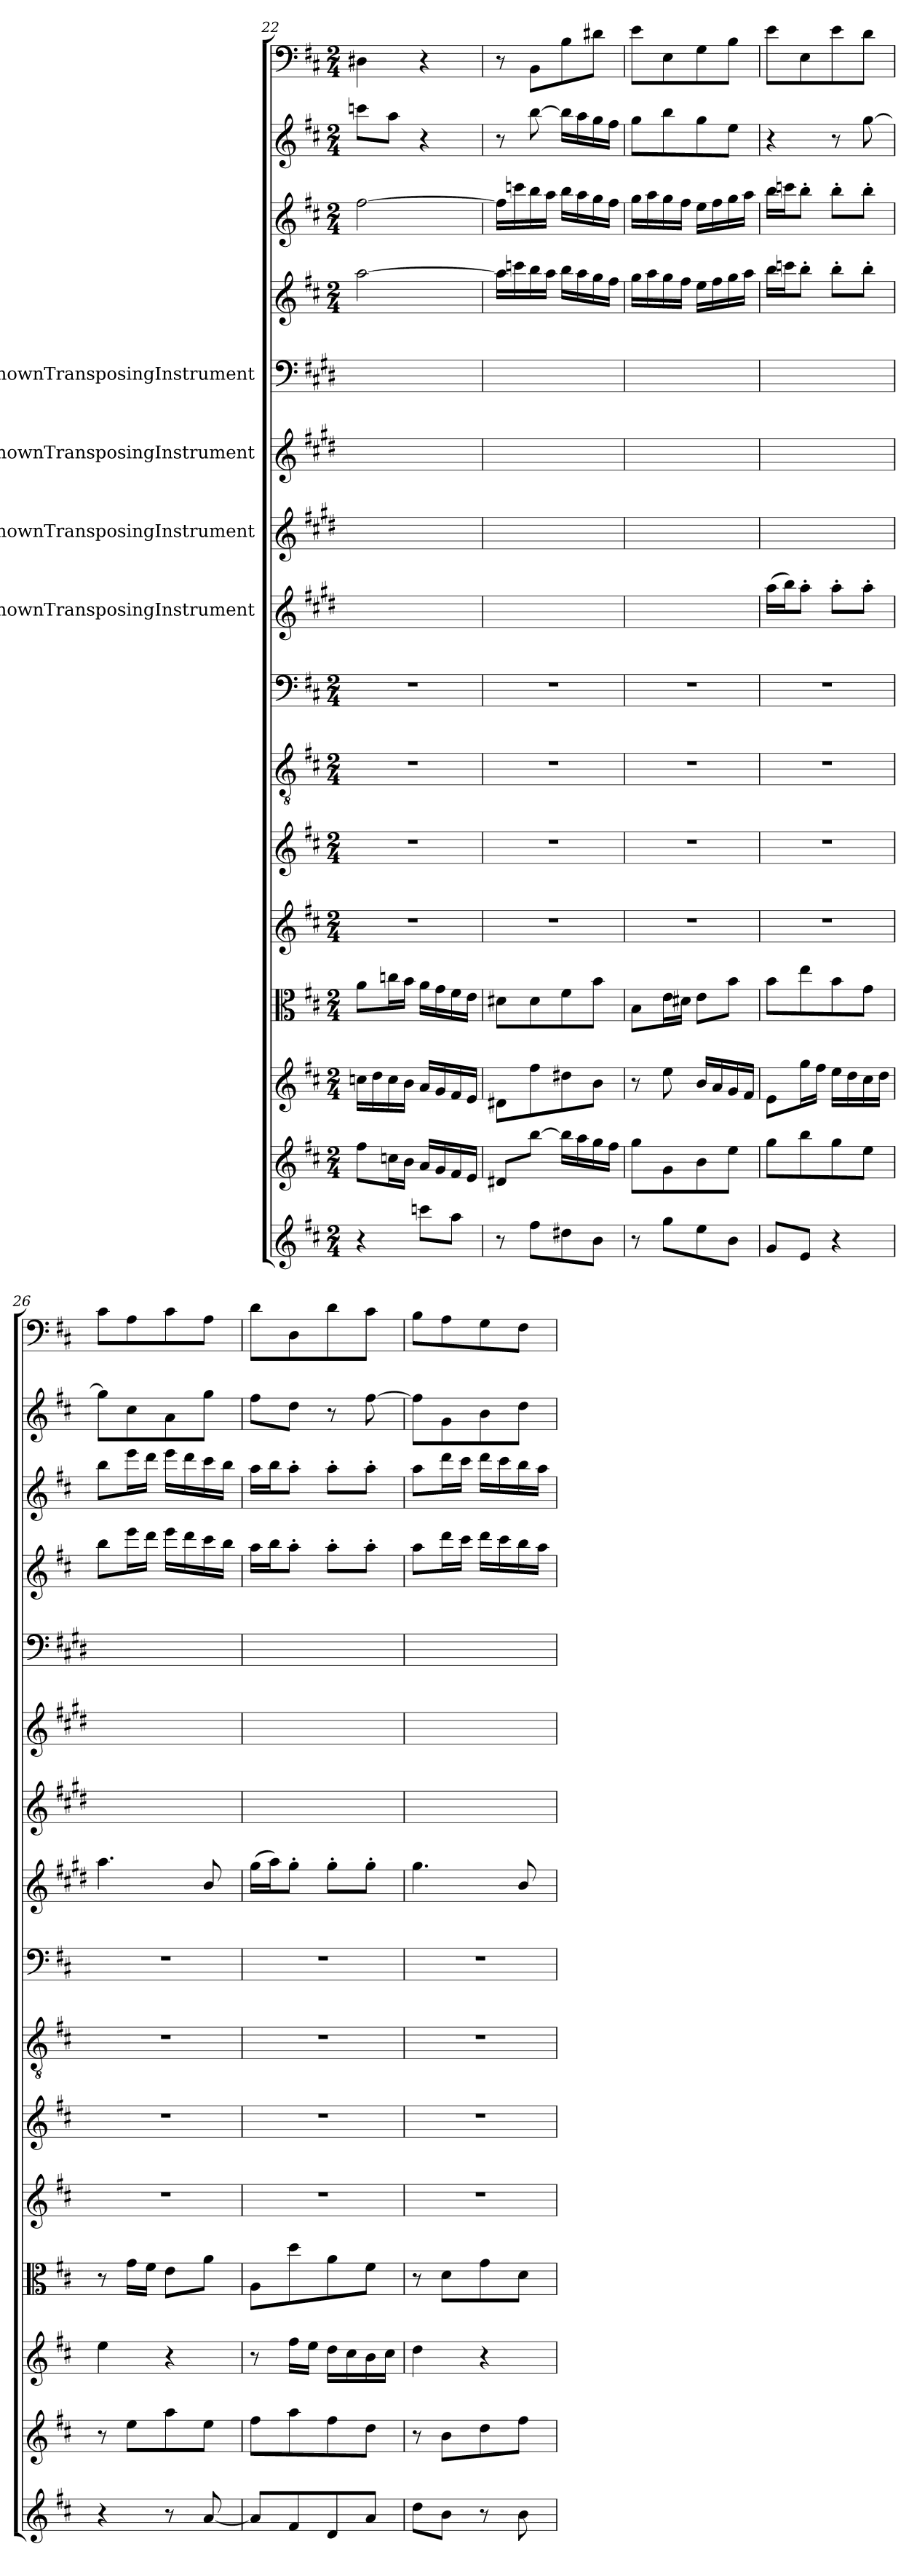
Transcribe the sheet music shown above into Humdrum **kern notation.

**kern	**kern	**kern	**kern	**kern	**kern	**kern	**kern	**kern	**kern	**kern	**kern	**kern	**kern	**kern	**kern
*part16	*part15	*part14	*part13	*part12	*part11	*part10	*part9	*part8	*part7	*part6	*part5	*part4	*part3	*part2	*part1
*staff16	*staff15	*staff14	*staff13	*staff12	*staff11	*staff10	*staff9	*staff8	*staff7	*staff6	*staff5	*staff4	*staff3	*staff2	*staff1
*	*	*	*	*	*	*	*	*I"UnknownTransposingInstrument	*I"UnknownTransposingInstrument	*I"UnknownTransposingInstrument	*I"UnknownTransposingInstrument	*	*	*	*
*clefG2	*clefG2	*clefG2	*clefC3	*clefG2	*clefG2	*clefGv2	*clefF4	*clefG2	*clefG2	*clefG2	*clefF4	*clefG2	*clefG2	*clefG2	*clefF4
*	*	*	*	*	*	*	*	*ITrd1c2	*ITrd1c2	*ITrd1c2	*ITrd1c2	*	*	*	*
*k[f#c#]	*k[f#c#]	*k[f#c#]	*k[f#c#]	*k[f#c#]	*k[f#c#]	*k[f#c#]	*k[f#c#]	*k[f#c#]	*k[f#c#]	*k[f#c#]	*k[f#c#]	*k[f#c#]	*k[f#c#]	*k[f#c#]	*k[f#c#]
*D:	*D:	*D:	*D:	*D:	*D:	*D:	*D:	*	*	*	*	*D:	*D:	*D:	*D:
*M2/4	*M2/4	*M2/4	*M2/4	*M2/4	*M2/4	*M2/4	*M2/4	*	*	*	*	*M2/4	*M2/4	*M2/4	*M2/4
=22	=22	=22	=22	=22	=22	=22	=22	=22	=22	=22	=22	=22	=22	=22	=22
4r	8ff#\L	16ccn\LL	8a\L	2r	2r	2r	2r	2r	2r	2r	2r	[2aa\	[2ff#\	8cccn\L	4D#X\
.	.	16dd\	.	.	.	.	.	.	.	.	.	.	.	.	.
.	16ccn\L	16cc\	16ccn\L	.	.	.	.	.	.	.	.	.	.	8aa\J	.
.	16b\JJ	16b\JJ	16b\JJ	.	.	.	.	.	.	.	.	.	.	.	.
8cccn\L	16a/LL	16a/LL	16a\LL	.	.	.	.	.	.	.	.	.	.	4r	4r
.	16g/	16g/	16g\	.	.	.	.	.	.	.	.	.	.	.	.
8aa\J	16f#/	16f#/	16f#\	.	.	.	.	.	.	.	.	.	.	.	.
.	16e/JJ	16e/JJ	16e\JJ	.	.	.	.	.	.	.	.	.	.	.	.
=23	=23	=23	=23	=23	=23	=23	=23	=23	=23	=23	=23	=23	=23	=23	=23
8r	8d#X/L	8d#X\L	8d#X\L	2r	2r	2r	2r	2r	2r	2r	2r	16aa\LL]	16ff#\LL]	8r	8r
.	.	.	.	.	.	.	.	.	.	.	.	16cccn\	16cccn\	.	.
8ff#\L	[8bb\J	8ff#\	8d#\	.	.	.	.	.	.	.	.	16bb\	16bb\	[8bb\	8BB\L
.	.	.	.	.	.	.	.	.	.	.	.	16aa\JJ	16aa\JJ	.	.
8dd#X\	16bb\LL]	8dd#X\	8f#\	.	.	.	.	.	.	.	.	16bb\LL	16bb\LL	16bb\LL]	8B\
.	16aa\	.	.	.	.	.	.	.	.	.	.	16aa\	16aa\	16aa\	.
8b\J	16gg\	8b\J	8b\J	.	.	.	.	.	.	.	.	16gg\	16gg\	16gg\	8d#X\J
.	16ff#\JJ	.	.	.	.	.	.	.	.	.	.	16ff#\JJ	16ff#\JJ	16ff#\JJ	.
=24	=24	=24	=24	=24	=24	=24	=24	=24	=24	=24	=24	=24	=24	=24	=24
8r	8gg\L	8r	8B\L	2r	2r	2r	2r	2r	2r	2r	2r	16gg\LL	16gg\LL	8gg\L	8e\L
.	.	.	.	.	.	.	.	.	.	.	.	16aa\	16aa\	.	.
8gg\L	8g\	8ee\	16e\L	.	.	.	.	.	.	.	.	16gg\	16gg\	8bb\	8E\
.	.	.	16d#X\JJ	.	.	.	.	.	.	.	.	16ff#\JJ	16ff#\JJ	.	.
8ee\	8b\	16b/LL	8e\L	.	.	.	.	.	.	.	.	16ee\LL	16ee\LL	8gg\	8G\
.	.	16a/	.	.	.	.	.	.	.	.	.	16ff#\	16ff#\	.	.
8b\J	8ee\J	16g/	8b\J	.	.	.	.	.	.	.	.	16gg\	16gg\	8ee\J	8B\J
.	.	16f#/JJ	.	.	.	.	.	.	.	.	.	16aa\JJ	16aa\JJ	.	.
=25	=25	=25	=25	=25	=25	=25	=25	=25	=25	=25	=25	=25	=25	=25	=25
8g/L	8gg\L	8e\L	8b\L	2r	2r	2r	2r	(16gg\LL	2r	2r	2r	16bb\LL	16bb\LL	4r	8e\L
.	.	.	.	.	.	.	.	16aa\J)	.	.	.	16cccn\J	16cccn\J	.	.
8e/J	8bb\	16gg\L	8ee\	.	.	.	.	8gg'\J	.	.	.	8bb'\J	8bb'\J	.	8E\
.	.	16ff#\JJ	.	.	.	.	.	.	.	.	.	.	.	.	.
4r	8gg\	16ee\LL	8b\	.	.	.	.	8gg'\L	.	.	.	8bb'\L	8bb'\L	8r	8e\
.	.	16dd\	.	.	.	.	.	.	.	.	.	.	.	.	.
.	8ee\J	16cc#\	8g\J	.	.	.	.	8gg'\J	.	.	.	8bb'\J	8bb'\J	[8gg\	8d\J
.	.	16dd\JJ	.	.	.	.	.	.	.	.	.	.	.	.	.
=26	=26	=26	=26	=26	=26	=26	=26	=26	=26	=26	=26	=26	=26	=26	=26
4r	8r	4ee\	8r	2r	2r	2r	2r	4.gg\	2r	2r	2r	8bb\L	8bb\L	8gg\L]	8c#\L
.	8ee\L	.	16g\LL	.	.	.	.	.	.	.	.	16eee\L	16eee\L	8cc#\	8A\
.	.	.	16f#\JJ	.	.	.	.	.	.	.	.	16ddd\JJ	16ddd\JJ	.	.
8r	8aa\	4r	8e\L	.	.	.	.	.	.	.	.	16eee\LL	16eee\LL	8a\	8c#\
.	.	.	.	.	.	.	.	.	.	.	.	16ddd\	16ddd\	.	.
[8a/	8ee\J	.	8a\J	.	.	.	.	8a/	.	.	.	16ccc#\	16ccc#\	8gg\J	8A\J
.	.	.	.	.	.	.	.	.	.	.	.	16bb\JJ	16bb\JJ	.	.
=27	=27	=27	=27	=27	=27	=27	=27	=27	=27	=27	=27	=27	=27	=27	=27
8a/L]	8ff#\L	8r	8A\L	2r	2r	2r	2r	(16ff#\LL	2r	2r	2r	16aa\LL	16aa\LL	8ff#\L	8d\L
.	.	.	.	.	.	.	.	16gg\J)	.	.	.	16bb\J	16bb\J	.	.
8f#/	8aa\	16ff#\LL	8dd\	.	.	.	.	8ff#'\J	.	.	.	8aa'\J	8aa'\J	8dd\J	8D\
.	.	16ee\JJ	.	.	.	.	.	.	.	.	.	.	.	.	.
8d/	8ff#\	16dd\LL	8a\	.	.	.	.	8ff#'\L	.	.	.	8aa'\L	8aa'\L	8r	8d\
.	.	16cc#\	.	.	.	.	.	.	.	.	.	.	.	.	.
8a/J	8dd\J	16b\	8f#\J	.	.	.	.	8ff#'\J	.	.	.	8aa'\J	8aa'\J	[8ff#\	8c#\J
.	.	16cc#\JJ	.	.	.	.	.	.	.	.	.	.	.	.	.
=28	=28	=28	=28	=28	=28	=28	=28	=28	=28	=28	=28	=28	=28	=28	=28
8dd\L	8r	4dd\	8r	2r	2r	2r	2r	4.ff#\	2r	2r	2r	8aa\L	8aa\L	8ff#\L]	8B\L
8b\J	8b\L	.	8d\L	.	.	.	.	.	.	.	.	16ddd\L	16ddd\L	8g\	8A\
.	.	.	.	.	.	.	.	.	.	.	.	16ccc#\JJ	16ccc#\JJ	.	.
8r	8dd\	4r	8g\	.	.	.	.	.	.	.	.	16ddd\LL	16ddd\LL	8b\	8G\
.	.	.	.	.	.	.	.	.	.	.	.	16ccc#\	16ccc#\	.	.
8b\	8ff#\J	.	8d\J	.	.	.	.	8a/	.	.	.	16bb\	16bb\	8dd\J	8F#\J
.	.	.	.	.	.	.	.	.	.	.	.	16aa\JJ	16aa\JJ	.	.
=	=	=	=	=	=	=	=	=	=	=	=	=	=	=	=
*-	*-	*-	*-	*-	*-	*-	*-	*-	*-	*-	*-	*-	*-	*-	*-
